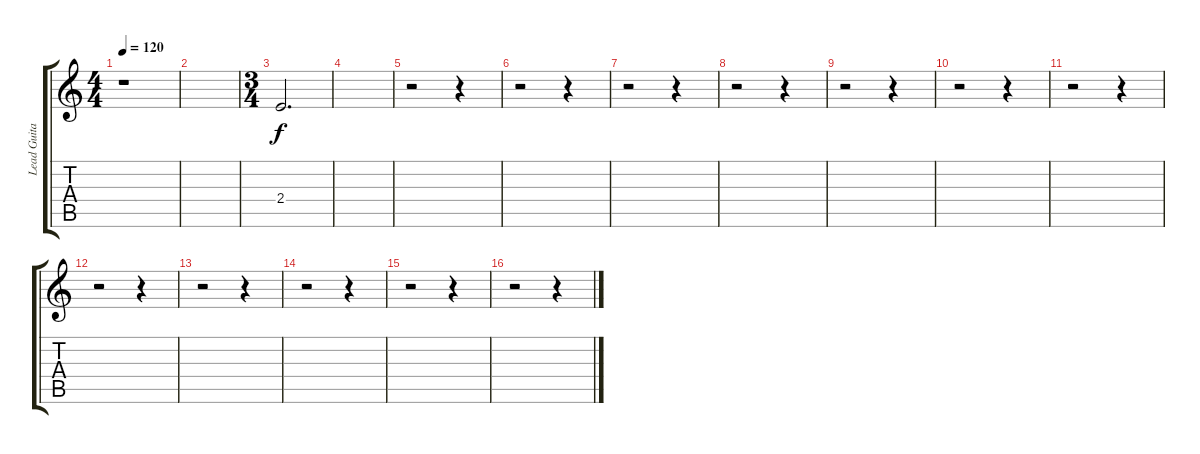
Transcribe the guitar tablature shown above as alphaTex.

\track ("Lead Guitar" "Lead Guita") {instrument overdrivenguitar}
\staff {score tabs}
\tuning (E4 B3 G3 D3 A2 E2) {hide}
\ts (4 4)
\tempo 120
\clef g2
\ks c
r.1{dy fff} |
|
\ts (3 4)
2.4.2{d dy f} |
|
r.2 r.4 |
r.2 r.4 |
r.2 r.4 |
r.2 r.4 |
r.2 r.4 |
r.2 r.4 |
r.2 r.4 |
r.2 r.4 |
r.2 r.4 |
r.2 r.4 |
r.2 r.4 |
r.2 r.4
